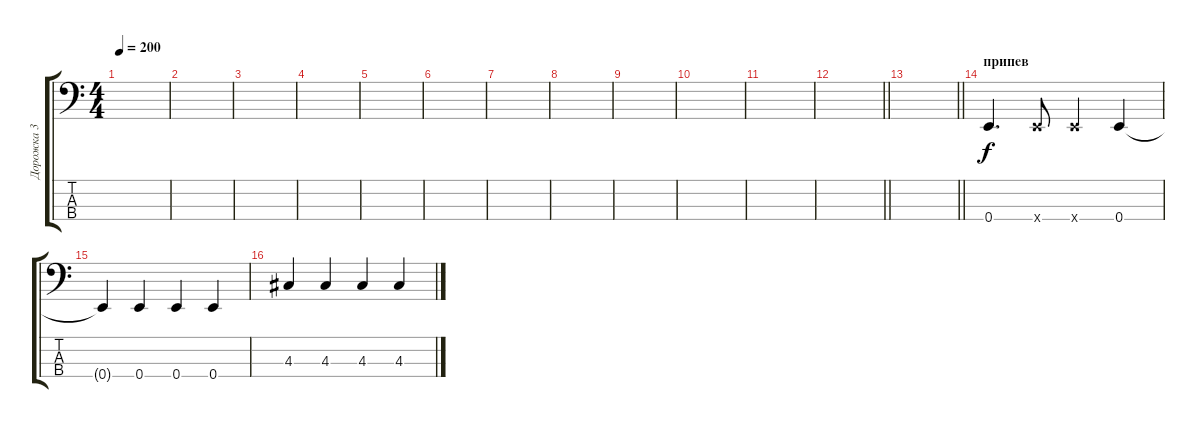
\track ("Дорожка 3" "Дорожка 3") {instrument electricbassfinger}
\staff {score tabs}
\tuning (G2 D2 A1 E1) {hide}
\ts (4 4)
\tempo 200
\clef f4
\ks c
|
|
|
|
|
|
|
|
|
|
|
\barLineRight lightlight
|
\barLineRight lightlight
|
\section ("" "припев")
0.4.4{d} 0.4{x}.8 0.4{x}.4 0.4.4 |
0.4{t}.4 0.4.4 0.4.4 0.4.4 |
4.3.4 4.3.4 4.3.4 4.3.4
